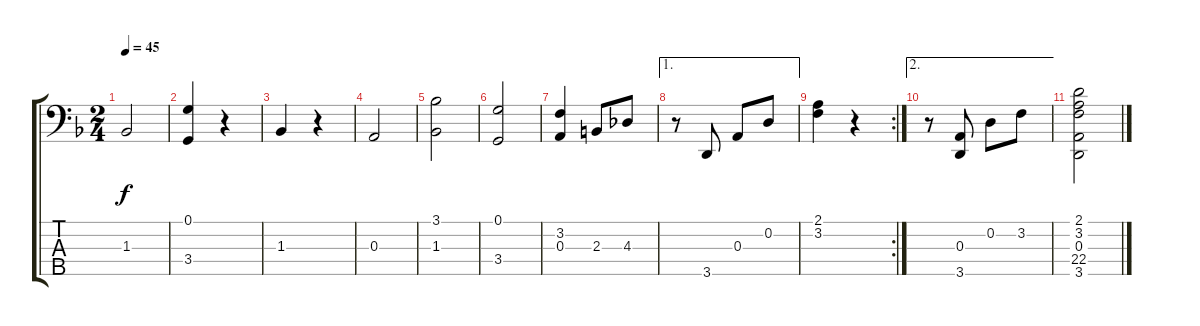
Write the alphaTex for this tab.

\track "" {instrument electricbassfinger}
\staff {score tabs}
\tuning (G2 D2 A1 E1 B0) {hide}
\ts (2 4)
\tempo 45
\clef f4
\ks f
1.3{t}.2{dy f} |
(0.1 3.4).4 r.4 |
1.3.4 r.4 |
0.3.2 |
(3.1 1.3).2 |
(0.1 3.4).2 |
(3.2 0.3).4 2.3.8 4.3.8 |
\ae 1
r.8 3.5.8 0.3.8 0.2.8 |
\rc 2
(2.1 3.2).4 r.4 |
\ae 2
r.8 (0.3 3.5).8 0.2.8 3.2.8 |
(2.1 3.2 0.3 22.4 3.5).2
